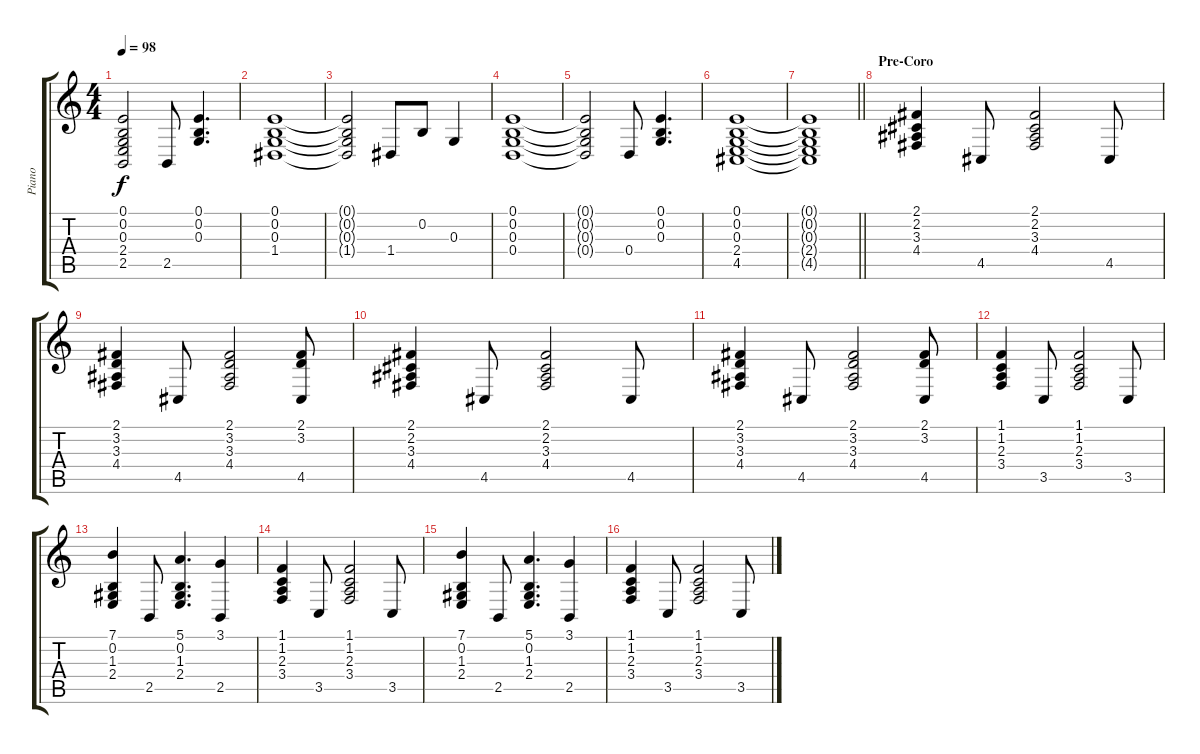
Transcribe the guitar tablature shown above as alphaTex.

\track ("Piano" "Piano") {instrument brightacousticpiano}
\staff {score tabs}
\tuning (E4 B3 G3 D3 A2 E2) {hide}
\ts (4 4)
\tempo 98
\clef g2
\ks c
(0.1{t} 0.2{t} 0.3{t} 2.4{t} 2.5{t}).2{dy f} 2.5.8 (0.1 0.2 0.3).4{d} |
(0.1 0.2 0.3 1.4).1 |
(0.1{t} 0.2{t} 0.3{t} 1.4{t}).2 1.4.8 0.2.8 0.3.4 |
(0.1 0.2 0.3 0.4).1 |
(0.1{t} 0.2{t} 0.3{t} 0.4{t}).2 0.4.8 (0.1 0.2 0.3).4{d} |
(0.1 0.2 0.3 2.4 4.5).1 |
\barLineRight lightlight
(0.1{t} 0.2{t} 0.3{t} 2.4{t} 4.5{t}).1 |
\section ("" "Pre-Coro")
(2.1 2.2 3.3 4.4).4 4.5.8 (2.1 2.2 3.3 4.4).2 4.5.8 |
(2.1 3.2 3.3 4.4).4 4.5.8 (2.1 3.2 3.3 4.4).2 (2.1 3.2 4.5).8 |
(2.1 2.2 3.3 4.4).4 4.5.8 (2.1 2.2 3.3 4.4).2 4.5.8 |
(2.1 3.2 3.3 4.4).4 4.5.8 (2.1 3.2 3.3 4.4).2 (2.1 3.2 4.5).8 |
(1.1 1.2 2.3 3.4).4 3.5.8 (1.1 1.2 2.3 3.4).2 3.5.8 |
(7.1 0.2 1.3 2.4).4 2.5.8 (5.1 0.2 1.3 2.4).4{d} (3.1 2.5).4 |
(1.1 1.2 2.3 3.4).4 3.5.8 (1.1 1.2 2.3 3.4).2 3.5.8 |
(7.1 0.2 1.3 2.4).4 2.5.8 (5.1 0.2 1.3 2.4).4{d} (3.1 2.5).4 |
(1.1 1.2 2.3 3.4).4 3.5.8 (1.1 1.2 2.3 3.4).2 3.5.8
